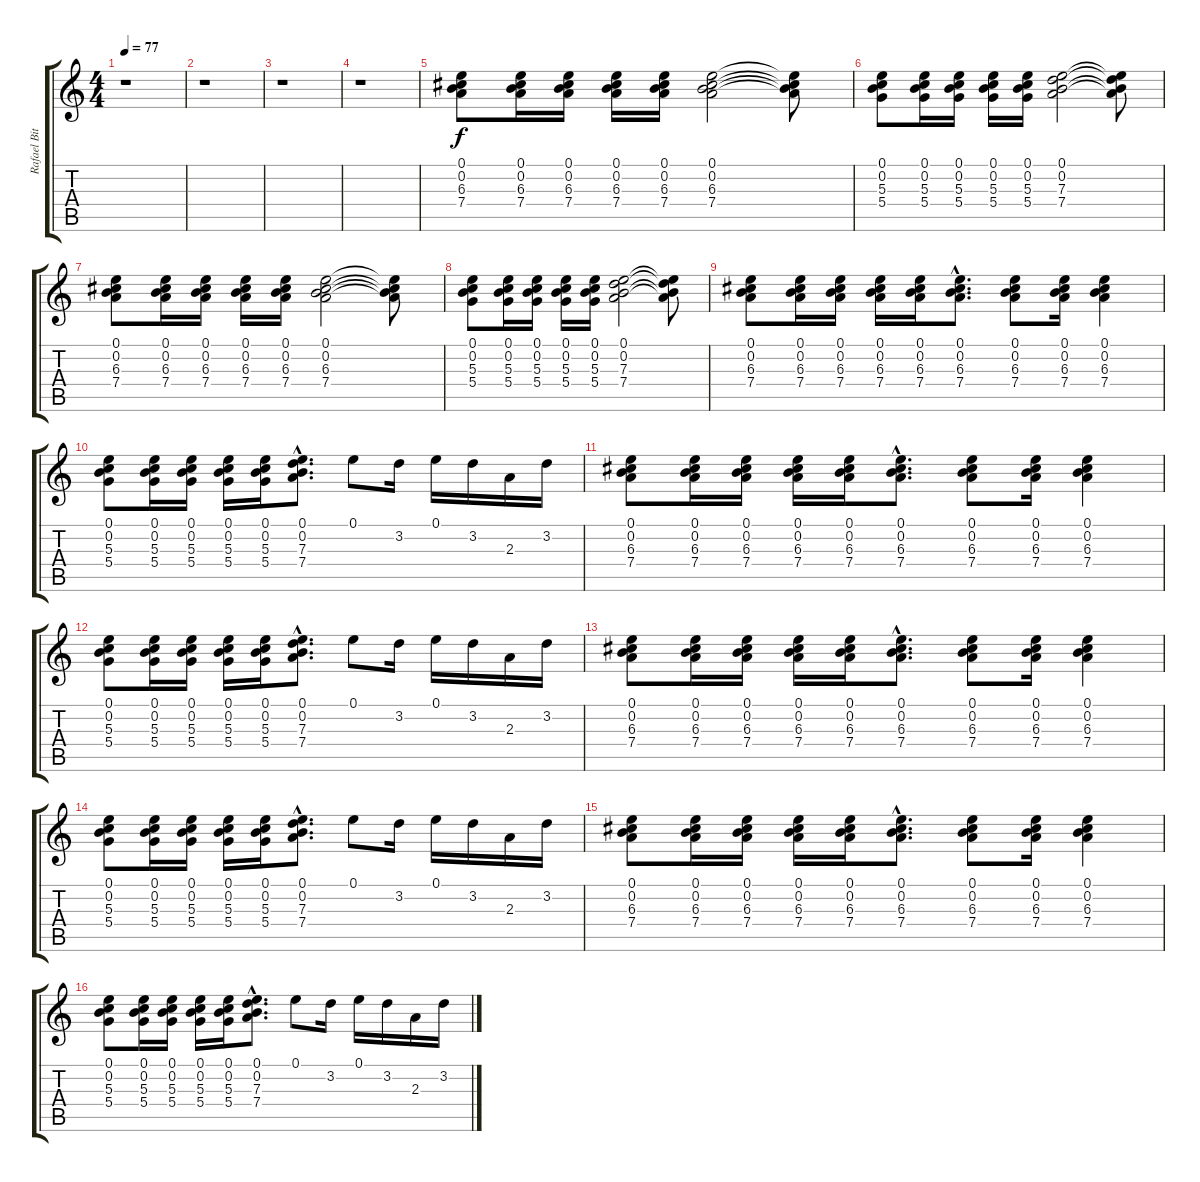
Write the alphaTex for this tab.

\track ("Rafael Bittencourt " "Rafael Bit") {instrument acousticguitarsteel}
\staff {score tabs}
\tuning (E4 B3 G3 D3 A2 E2) {hide}
\ts (4 4)
\tempo 77
\clef g2
\ks c
r.1{dy fff} |
r.1 |
r.1 |
r.1 |
(0.1 0.2 6.3 7.4).8{dy f} (0.1 0.2 6.3 7.4).16 (0.1 0.2 6.3 7.4).16 (0.1 0.2 6.3 7.4).16 (0.1 0.2 6.3 7.4).16 (0.1 0.2 6.3 7.4).2 (0.1{t} 0.2{t} 6.3{t} 7.4{t}).8 |
(0.1 0.2 5.3 5.4).8 (0.1 0.2 5.3 5.4).16 (0.1 0.2 5.3 5.4).16 (0.1 0.2 5.3 5.4).16 (0.1 0.2 5.3 5.4).16 (0.1 0.2 7.3 7.4).2 (0.1{t} 0.2{t} 7.3{t} 7.4{t}).8 |
(0.1 0.2 6.3 7.4).8 (0.1 0.2 6.3 7.4).16 (0.1 0.2 6.3 7.4).16 (0.1 0.2 6.3 7.4).16 (0.1 0.2 6.3 7.4).16 (0.1 0.2 6.3 7.4).2 (0.1{t} 0.2{t} 6.3{t} 7.4{t}).8 |
(0.1 0.2 5.3 5.4).8 (0.1 0.2 5.3 5.4).16 (0.1 0.2 5.3 5.4).16 (0.1 0.2 5.3 5.4).16 (0.1 0.2 5.3 5.4).16 (0.1 0.2 7.3 7.4).2 (0.1{t} 0.2{t} 7.3{t} 7.4{t}).8 |
(0.1 0.2 6.3 7.4).8{volume 12 balance 8} (0.1 0.2 6.3 7.4).16 (0.1 0.2 6.3 7.4).16 (0.1 0.2 6.3 7.4).16 (0.1 0.2 6.3 7.4).16 (0.1{hac} 0.2{hac} 6.3{hac} 7.4{hac}).8{d} (0.1 0.2 6.3 7.4).8 (0.1 0.2 6.3 7.4).16 (0.1 0.2 6.3 7.4).4 |
(0.1 0.2 5.3 5.4).8 (0.1 0.2 5.3 5.4).16 (0.1 0.2 5.3 5.4).16 (0.1 0.2 5.3 5.4).16 (0.1 0.2 5.3 5.4).16 (0.1{hac} 0.2{hac} 7.3{hac} 7.4{hac}).8{d} 0.1.8 3.2.16 0.1.16 3.2.16 2.3.16 3.2.16 |
(0.1 0.2 6.3 7.4).8 (0.1 0.2 6.3 7.4).16 (0.1 0.2 6.3 7.4).16 (0.1 0.2 6.3 7.4).16 (0.1 0.2 6.3 7.4).16 (0.1{hac} 0.2{hac} 6.3{hac} 7.4{hac}).8{d} (0.1 0.2 6.3 7.4).8 (0.1 0.2 6.3 7.4).16 (0.1 0.2 6.3 7.4).4 |
(0.1 0.2 5.3 5.4).8 (0.1 0.2 5.3 5.4).16 (0.1 0.2 5.3 5.4).16 (0.1 0.2 5.3 5.4).16 (0.1 0.2 5.3 5.4).16 (0.1{hac} 0.2{hac} 7.3{hac} 7.4{hac}).8{d} 0.1.8 3.2.16 0.1.16 3.2.16 2.3.16 3.2.16 |
(0.1 0.2 6.3 7.4).8 (0.1 0.2 6.3 7.4).16 (0.1 0.2 6.3 7.4).16 (0.1 0.2 6.3 7.4).16 (0.1 0.2 6.3 7.4).16 (0.1{hac} 0.2{hac} 6.3{hac} 7.4{hac}).8{d} (0.1 0.2 6.3 7.4).8 (0.1 0.2 6.3 7.4).16 (0.1 0.2 6.3 7.4).4 |
(0.1 0.2 5.3 5.4).8 (0.1 0.2 5.3 5.4).16 (0.1 0.2 5.3 5.4).16 (0.1 0.2 5.3 5.4).16 (0.1 0.2 5.3 5.4).16 (0.1{hac} 0.2{hac} 7.3{hac} 7.4{hac}).8{d} 0.1.8 3.2.16 0.1.16 3.2.16 2.3.16 3.2.16 |
(0.1 0.2 6.3 7.4).8 (0.1 0.2 6.3 7.4).16 (0.1 0.2 6.3 7.4).16 (0.1 0.2 6.3 7.4).16 (0.1 0.2 6.3 7.4).16 (0.1{hac} 0.2{hac} 6.3{hac} 7.4{hac}).8{d} (0.1 0.2 6.3 7.4).8 (0.1 0.2 6.3 7.4).16 (0.1 0.2 6.3 7.4).4 |
(0.1 0.2 5.3 5.4).8 (0.1 0.2 5.3 5.4).16 (0.1 0.2 5.3 5.4).16 (0.1 0.2 5.3 5.4).16 (0.1 0.2 5.3 5.4).16 (0.1{hac} 0.2{hac} 7.3{hac} 7.4{hac}).8{d} 0.1.8 3.2.16 0.1.16 3.2.16 2.3.16 3.2.16
